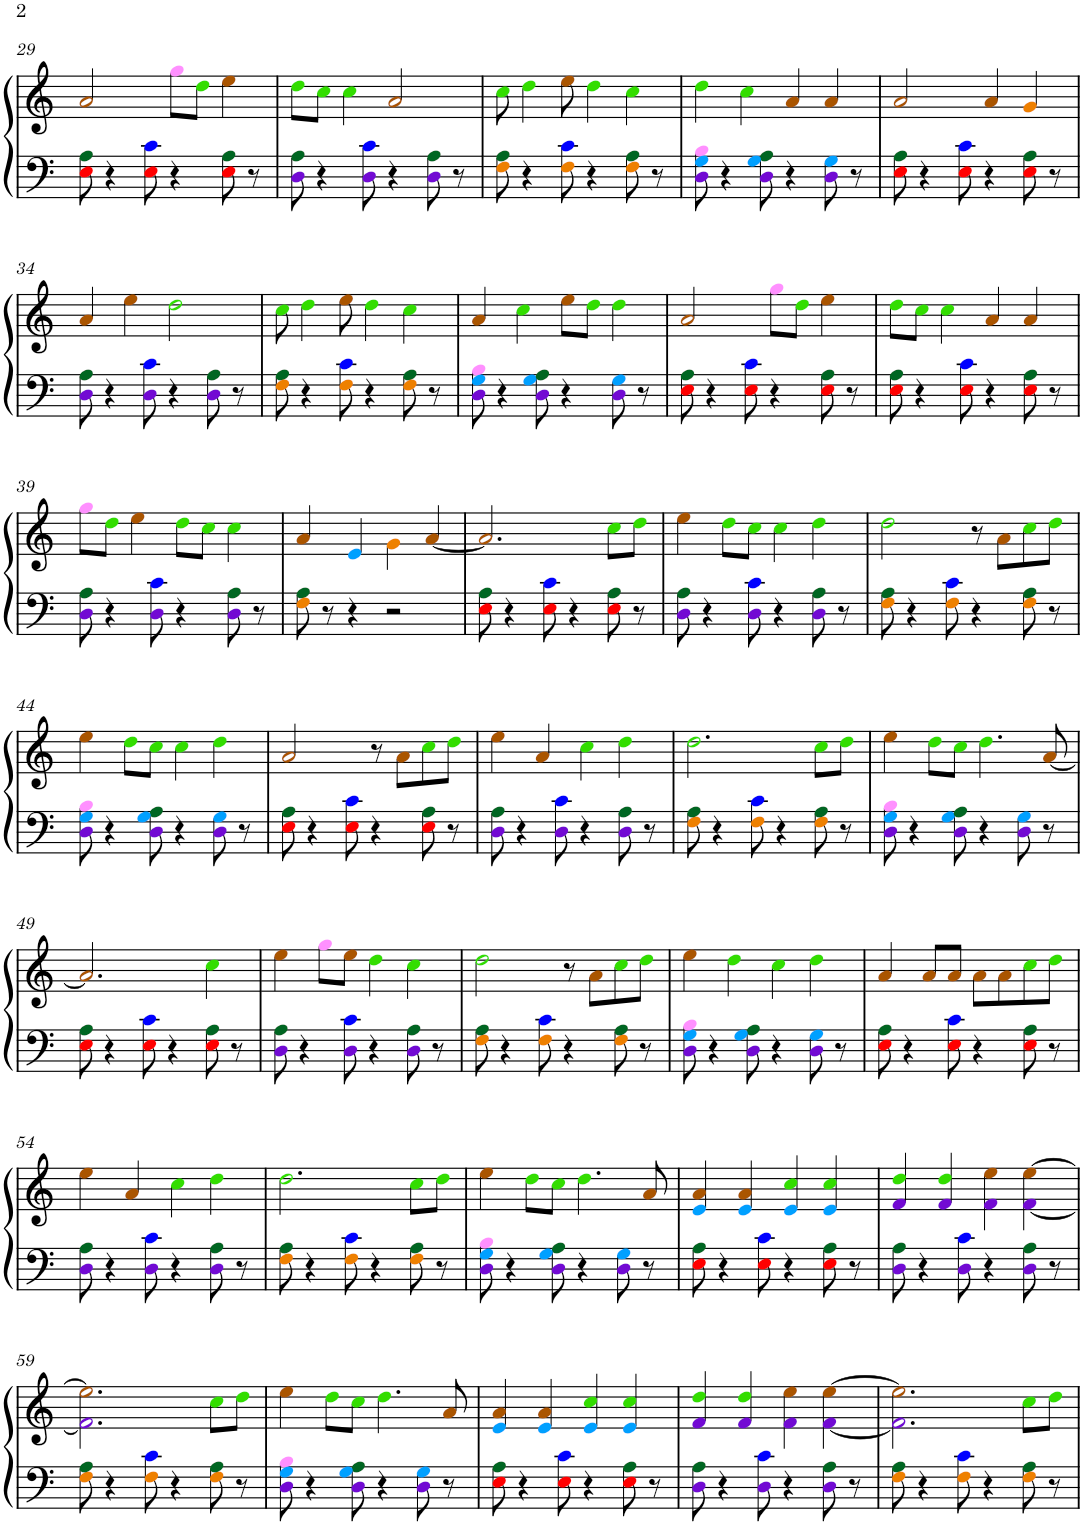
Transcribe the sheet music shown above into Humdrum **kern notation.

**kern	**kern
*part1	*part1
*staff2	*staff1
*I"Piano	*
*I'Pno.	*
!!LO:PB:g=z
*clefF4	*clefG2
*k[]	*k[]
*M4/4	*M4/4
=29	=29
8Ei\ 8Aj\	2aZ/
4r	.
8Ei\ 8cV\	.
4r	8ggN\L
.	8ddl\J
8Ei\ 8Aj\	4eeZ\
8r	.
=30	=30
8D!\ 8Aj\	8ddl\L
4r	8ccl\J
.	4ccl\
8D!\ 8cV\	.
4r	2aZ/
8D!\ 8Aj\	.
8r	.
=31	=31
8F+\ 8Aj\	8ccl\
4r	4ddl\
8F+\ 8cV\	8eeZ\
4r	4ddl\
8F+\ 8Aj\	4ccl\
8r	.
=32	=32
8D!\ 8G|\ 8BN\	4ddl\
4r	.
.	4ccl\
8D!\ 8G|\ 8Aj\	.
4r	4aZ/
8D!\ 8G|\	4aZ/
8r	.
=33	=33
8Ei\ 8Aj\	2aZ/
4r	.
8Ei\ 8cV\	.
4r	4aZ/
8Ei\ 8Aj\	4g+/
8r	.
!!LO:LB:g=z
=34	=34
8D!\ 8Aj\	4aZ/
4r	.
.	4eeZ\
8D!\ 8cV\	.
4r	2ddl\
8D!\ 8Aj\	.
8r	.
=35	=35
8F+\ 8Aj\	8ccl\
4r	4ddl\
8F+\ 8cV\	8eeZ\
4r	4ddl\
8F+\ 8Aj\	4ccl\
8r	.
=36	=36
8D!\ 8G|\ 8BN\	4aZ/
4r	.
.	4ccl\
8D!\ 8G|\ 8Aj\	.
4r	8eeZ\L
.	8ddl\J
8D!\ 8G|\	4ddl\
8r	.
=37	=37
8Ei\ 8Aj\	2aZ/
4r	.
8Ei\ 8cV\	.
4r	8ggN\L
.	8ddl\J
8Ei\ 8Aj\	4eeZ\
8r	.
=38	=38
8Ei\ 8Aj\	8ddl\L
4r	8ccl\J
.	4ccl\
8Ei\ 8cV\	.
4r	4aZ/
8Ei\ 8Aj\	4aZ/
8r	.
!!LO:LB:g=z
=39	=39
8D!\ 8Aj\	8ggN\L
4r	8ddl\J
.	4eeZ\
8D!\ 8cV\	.
4r	8ddl\L
.	8ccl\J
8D!\ 8Aj\	4ccl\
8r	.
=40	=40
8F+\ 8Aj\	4aZ/
8r	.
4r	4e|/
2r	4g+\
.	[4aZ/
=41	=41
8Ei\ 8Aj\	2.aZ/]
4r	.
8Ei\ 8cV\	.
4r	.
8Ei\ 8Aj\	8ccl\L
8r	8ddl\J
=42	=42
8D!\ 8Aj\	4eeZ\
4r	.
.	8ddl\L
8D!\ 8cV\	8ccl\J
4r	4ccl\
8D!\ 8Aj\	4ddl\
8r	.
=43	=43
8F+\ 8Aj\	2ddl\
4r	.
8F+\ 8cV\	.
4r	8r
.	8aZ\L
8F+\ 8Aj\	8ccl\
8r	8ddl\J
!!LO:LB:g=z
=44	=44
8D!\ 8G|\ 8BN\	4eeZ\
4r	.
.	8ddl\L
8D!\ 8G|\ 8Aj\	8ccl\J
4r	4ccl\
8D!\ 8G|\	4ddl\
8r	.
=45	=45
8Ei\ 8Aj\	2aZ/
4r	.
8Ei\ 8cV\	.
4r	8r
.	8aZ\L
8Ei\ 8Aj\	8ccl\
8r	8ddl\J
=46	=46
8D!\ 8Aj\	4eeZ\
4r	.
.	4aZ/
8D!\ 8cV\	.
4r	4ccl\
8D!\ 8Aj\	4ddl\
8r	.
=47	=47
8F+\ 8Aj\	2.ddl\
4r	.
8F+\ 8cV\	.
4r	.
8F+\ 8Aj\	8ccl\L
8r	8ddl\J
=48	=48
8D!\ 8G|\ 8BN\	4eeZ\
4r	.
.	8ddl\L
8D!\ 8G|\ 8Aj\	8ccl\J
4r	4.ddl\
8D!\ 8G|\	.
8r	[8aZ/
!!LO:LB:g=z
=49	=49
8Ei\ 8Aj\	2.aZ/]
4r	.
8Ei\ 8cV\	.
4r	.
8Ei\ 8Aj\	4ccl\
8r	.
=50	=50
8D!\ 8Aj\	4eeZ\
4r	.
.	8ggN\L
8D!\ 8cV\	8eeZ\J
4r	4ddl\
8D!\ 8Aj\	4ccl\
8r	.
=51	=51
8F+\ 8Aj\	2ddl\
4r	.
8F+\ 8cV\	.
4r	8r
.	8aZ\L
8F+\ 8Aj\	8ccl\
8r	8ddl\J
=52	=52
8D!\ 8G|\ 8BN\	4eeZ\
4r	.
.	4ddl\
8D!\ 8G|\ 8Aj\	.
4r	4ccl\
8D!\ 8G|\	4ddl\
8r	.
=53	=53
8Ei\ 8Aj\	4aZ/
4r	.
.	8aZ/L
8Ei\ 8cV\	8aZ/J
4r	8aZ\L
.	8aZ\
8Ei\ 8Aj\	8ccl\
8r	8ddl\J
!!LO:LB:g=z
=54	=54
8D!\ 8Aj\	4eeZ\
4r	.
.	4aZ/
8D!\ 8cV\	.
4r	4ccl\
8D!\ 8Aj\	4ddl\
8r	.
=55	=55
8F+\ 8Aj\	2.ddl\
4r	.
8F+\ 8cV\	.
4r	.
8F+\ 8Aj\	8ccl\L
8r	8ddl\J
=56	=56
8D!\ 8G|\ 8BN\	4eeZ\
4r	.
.	8ddl\L
8D!\ 8G|\ 8Aj\	8ccl\J
4r	4.ddl\
8D!\ 8G|\	.
8r	8aZ/
=57	=57
8Ei\ 8Aj\	4e|/ 4aZ/
4r	.
.	4e|/ 4aZ/
8Ei\ 8cV\	.
4r	4e|/ 4ccl/
8Ei\ 8Aj\	4e|/ 4ccl/
8r	.
=58	=58
8D!\ 8Aj\	4f!/ 4ddl/
4r	.
.	4f!/ 4ddl/
8D!\ 8cV\	.
4r	4f!\ 4eeZ\
8D!\ 8Aj\	[4f!\ [4eeZ\
8r	.
!!LO:LB:g=z
=59	=59
8F+\ 8Aj\	2.f!\] 2.eeZ\]
4r	.
8F+\ 8cV\	.
4r	.
8F+\ 8Aj\	8ccl\L
8r	8ddl\J
=60	=60
8D!\ 8G|\ 8BN\	4eeZ\
4r	.
.	8ddl\L
8D!\ 8G|\ 8Aj\	8ccl\J
4r	4.ddl\
8D!\ 8G|\	.
8r	8aZ/
=61	=61
8Ei\ 8Aj\	4e|/ 4aZ/
4r	.
.	4e|/ 4aZ/
8Ei\ 8cV\	.
4r	4e|/ 4ccl/
8Ei\ 8Aj\	4e|/ 4ccl/
8r	.
=62	=62
8D!\ 8Aj\	4f!/ 4ddl/
4r	.
.	4f!/ 4ddl/
8D!\ 8cV\	.
4r	4f!\ 4eeZ\
8D!\ 8Aj\	[4f!\ [4eeZ\
8r	.
=63	=63
8F+\ 8Aj\	2.f!\] 2.eeZ\]
4r	.
8F+\ 8cV\	.
4r	.
8F+\ 8Aj\	8ccl\L
8r	8ddl\J
=	=
*-	*-
